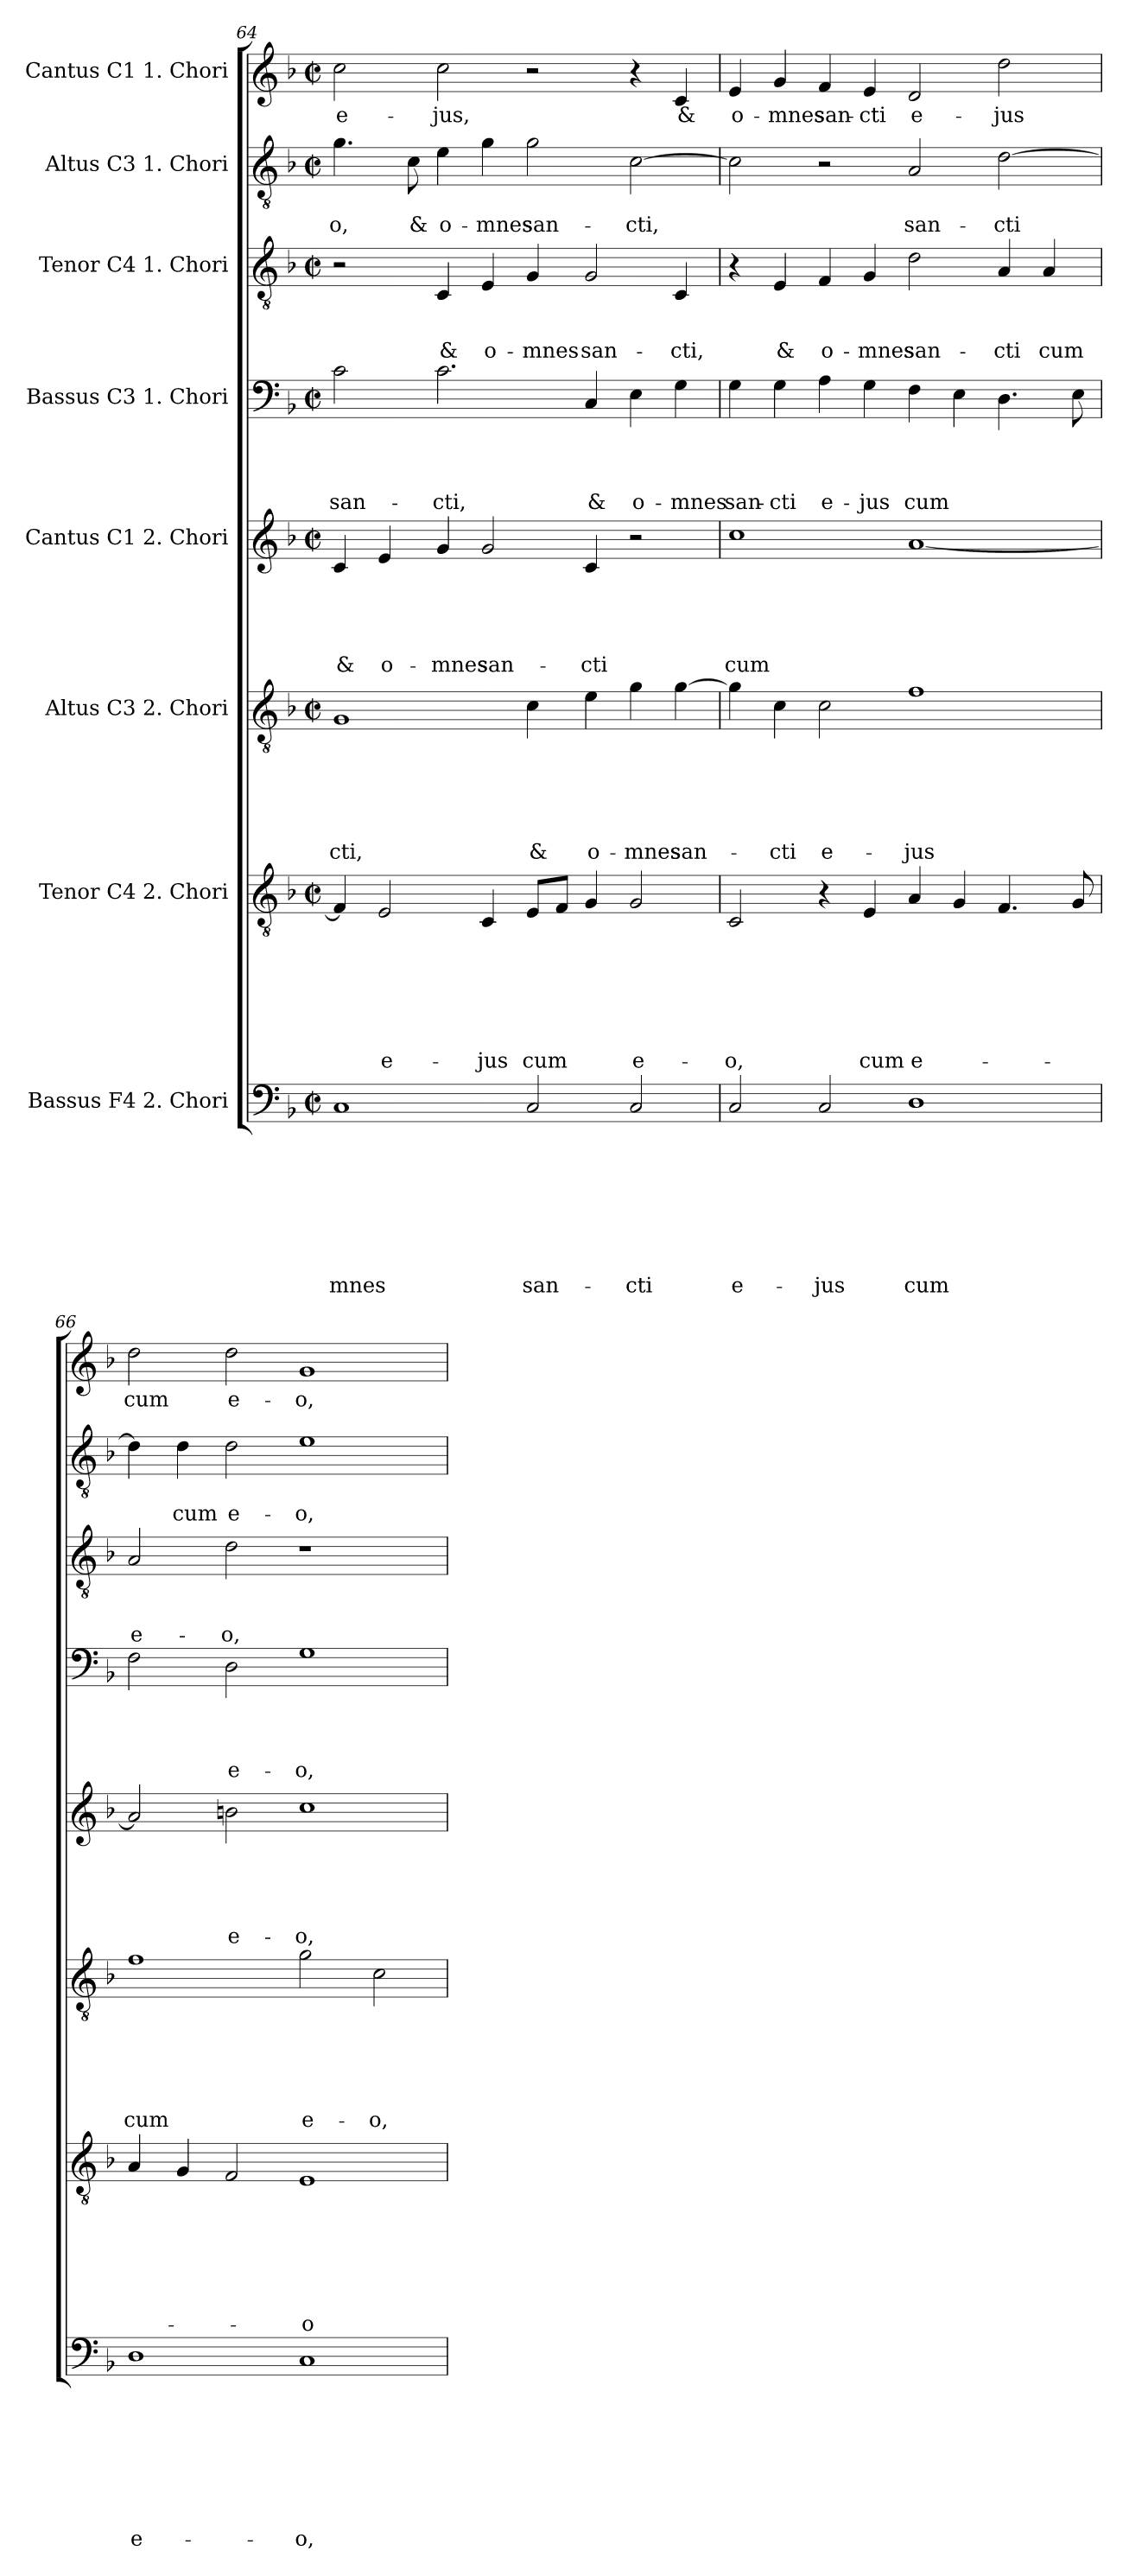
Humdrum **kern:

**kern	**text	**text	**text	**text	**text	**text	**text	**text	**kern	**text	**text	**text	**text	**text	**text	**text	**kern	**text	**text	**text	**text	**text	**text	**kern	**text	**text	**text	**text	**text	**kern	**text	**text	**text	**text	**kern	**text	**text	**text	**kern	**text	**text	**kern	**text
*part8	*part8	*part8	*part8	*part8	*part8	*part8	*part8	*part8	*part7	*part7	*part7	*part7	*part7	*part7	*part7	*part7	*part6	*part6	*part6	*part6	*part6	*part6	*part6	*part5	*part5	*part5	*part5	*part5	*part5	*part4	*part4	*part4	*part4	*part4	*part3	*part3	*part3	*part3	*part2	*part2	*part2	*part1	*part1
*staff8	*staff8	*staff8	*staff8	*staff8	*staff8	*staff8	*staff8	*staff8	*staff7	*staff7	*staff7	*staff7	*staff7	*staff7	*staff7	*staff7	*staff6	*staff6	*staff6	*staff6	*staff6	*staff6	*staff6	*staff5	*staff5	*staff5	*staff5	*staff5	*staff5	*staff4	*staff4	*staff4	*staff4	*staff4	*staff3	*staff3	*staff3	*staff3	*staff2	*staff2	*staff2	*staff1	*staff1
*I"Bassus F4 2. Chori	*	*	*	*	*	*	*	*	*I"Tenor C4 2. Chori	*	*	*	*	*	*	*	*I"Altus C3 2. Chori	*	*	*	*	*	*	*I"Cantus C1 2. Chori	*	*	*	*	*	*I"Bassus C3 1. Chori	*	*	*	*	*I"Tenor C4 1. Chori	*	*	*	*I"Altus C3 1. Chori	*	*	*I"Cantus C1 1. Chori	*
*clefF4	*	*	*	*	*	*	*	*	*clefGv2	*	*	*	*	*	*	*	*clefGv2	*	*	*	*	*	*	*clefG2	*	*	*	*	*	*clefF4	*	*	*	*	*clefGv2	*	*	*	*clefGv2	*	*	*clefG2	*
*k[b-]	*	*	*	*	*	*	*	*	*k[b-]	*	*	*	*	*	*	*	*k[b-]	*	*	*	*	*	*	*k[b-]	*	*	*	*	*	*k[b-]	*	*	*	*	*k[b-]	*	*	*	*k[b-]	*	*	*k[b-]	*
*F:	*	*	*	*	*	*	*	*	*F:	*	*	*	*	*	*	*	*F:	*	*	*	*	*	*	*F:	*	*	*	*	*	*F:	*	*	*	*	*F:	*	*	*	*F:	*	*	*F:	*
*M2/2	*	*	*	*	*	*	*	*	*M2/2	*	*	*	*	*	*	*	*M2/2	*	*	*	*	*	*	*M2/2	*	*	*	*	*	*M2/2	*	*	*	*	*M2/2	*	*	*	*M2/2	*	*	*M2/2	*
*met(c|)	*	*	*	*	*	*	*	*	*met(c|)	*	*	*	*	*	*	*	*met(c|)	*	*	*	*	*	*	*met(c|)	*	*	*	*	*	*met(c|)	*	*	*	*	*met(c|)	*	*	*	*met(c|)	*	*	*met(c|)	*
=64	=64	=64	=64	=64	=64	=64	=64	=64	=64	=64	=64	=64	=64	=64	=64	=64	=64	=64	=64	=64	=64	=64	=64	=64	=64	=64	=64	=64	=64	=64	=64	=64	=64	=64	=64	=64	=64	=64	=64	=64	=64	=64	=64
1C	.	.	.	.	.	.	.	-mnes	4F/]	.	.	.	.	.	.	.	1G	.	.	.	.	.	-cti,	4c/	.	.	.	.	&	2c\	.	.	.	san-	2r	.	.	.	4.g\	.	-o,	2cc\	e-
.	.	.	.	.	.	.	.	.	2E/	.	.	.	.	.	.	e-	.	.	.	.	.	.	.	4e/	.	.	.	.	o-	.	.	.	.	.	.	.	.	.	.	.	.	.	.
.	.	.	.	.	.	.	.	.	.	.	.	.	.	.	.	.	.	.	.	.	.	.	.	.	.	.	.	.	.	.	.	.	.	.	.	.	.	.	8c\	.	&	.	.
.	.	.	.	.	.	.	.	.	.	.	.	.	.	.	.	.	.	.	.	.	.	.	.	4g/	.	.	.	.	-mnes	2.c\	.	.	.	-cti,	4C/	.	.	&	4e\	.	o-	2cc\	-jus,
.	.	.	.	.	.	.	.	.	4C/	.	.	.	.	.	.	-jus	.	.	.	.	.	.	.	2g/	.	.	.	.	san-	.	.	.	.	.	4E/	.	.	o-	4g\	.	-mnes	.	.
2C/	.	.	.	.	.	.	.	san-	8E/L	.	.	.	.	.	.	cum	4c\	.	.	.	.	.	&	.	.	.	.	.	.	.	.	.	.	.	4G/	.	.	-mnes	2g\	.	san-	2r	.
.	.	.	.	.	.	.	.	.	8F/J	.	.	.	.	.	.	.	.	.	.	.	.	.	.	.	.	.	.	.	.	.	.	.	.	.	.	.	.	.	.	.	.	.	.
.	.	.	.	.	.	.	.	.	4G/	.	.	.	.	.	.	.	4e\	.	.	.	.	.	o-	4c/	.	.	.	.	-cti	4C/	.	.	.	&	2G/	.	.	san-	.	.	.	.	.
2C/	.	.	.	.	.	.	.	-cti	2G/	.	.	.	.	.	.	e-	4g\	.	.	.	.	.	-mnes	2r	.	.	.	.	.	4E\	.	.	.	o-	.	.	.	.	[2c\	.	-cti,	4r	.
.	.	.	.	.	.	.	.	.	.	.	.	.	.	.	.	.	[4g\	.	.	.	.	.	san-	.	.	.	.	.	.	4G\	.	.	.	-mnes	4C/	.	.	-cti,	.	.	.	4c/	&
=65	=65	=65	=65	=65	=65	=65	=65	=65	=65	=65	=65	=65	=65	=65	=65	=65	=65	=65	=65	=65	=65	=65	=65	=65	=65	=65	=65	=65	=65	=65	=65	=65	=65	=65	=65	=65	=65	=65	=65	=65	=65	=65	=65
2C/	.	.	.	.	.	.	.	e-	2C/	.	.	.	.	.	.	-o,	4g\]	.	.	.	.	.	.	1cc	.	.	.	.	cum	4G\	.	.	.	san-	4r	.	.	.	2c\]	.	.	4e/	o-
.	.	.	.	.	.	.	.	.	.	.	.	.	.	.	.	.	4c\	.	.	.	.	.	-cti	.	.	.	.	.	.	4G\	.	.	.	-cti	4E/	.	.	&	.	.	.	4g/	-mnes
2C/	.	.	.	.	.	.	.	-jus	4r	.	.	.	.	.	.	.	2c\	.	.	.	.	.	e-	.	.	.	.	.	.	4A\	.	.	.	e-	4F/	.	.	o-	2r	.	.	4f/	san-
.	.	.	.	.	.	.	.	.	4E/	.	.	.	.	.	.	cum	.	.	.	.	.	.	.	.	.	.	.	.	.	4G\	.	.	.	-jus	4G/	.	.	-mnes	.	.	.	4e/	-cti
1D	.	.	.	.	.	.	.	cum	4A/	.	.	.	.	.	.	e-	1f	.	.	.	.	.	-jus	[1a	.	.	.	.	.	4F\	.	.	.	cum	2d\	.	.	san-	2A/	.	san-	2d/	e-
.	.	.	.	.	.	.	.	.	4G/	.	.	.	.	.	.	.	.	.	.	.	.	.	.	.	.	.	.	.	.	4E\	.	.	.	.	.	.	.	.	.	.	.	.	.
.	.	.	.	.	.	.	.	.	4.F/	.	.	.	.	.	.	.	.	.	.	.	.	.	.	.	.	.	.	.	.	4.D\	.	.	.	.	4A/	.	.	-cti	[2d\	.	-cti	2dd\	-jus
.	.	.	.	.	.	.	.	.	.	.	.	.	.	.	.	.	.	.	.	.	.	.	.	.	.	.	.	.	.	.	.	.	.	.	4A/	.	.	cum	.	.	.	.	.
.	.	.	.	.	.	.	.	.	8G/	.	.	.	.	.	.	.	.	.	.	.	.	.	.	.	.	.	.	.	.	8E\	.	.	.	.	.	.	.	.	.	.	.	.	.
!!LO:PB:g=z
=66	=66	=66	=66	=66	=66	=66	=66	=66	=66	=66	=66	=66	=66	=66	=66	=66	=66	=66	=66	=66	=66	=66	=66	=66	=66	=66	=66	=66	=66	=66	=66	=66	=66	=66	=66	=66	=66	=66	=66	=66	=66	=66	=66
1D	.	.	.	.	.	.	.	e-	4A/	.	.	.	.	.	.	.	1f	.	.	.	.	.	cum	2a/]	.	.	.	.	.	2F\	.	.	.	.	2A/	.	.	e-	4d\]	.	.	2dd\	cum
.	.	.	.	.	.	.	.	.	4G/	.	.	.	.	.	.	.	.	.	.	.	.	.	.	.	.	.	.	.	.	.	.	.	.	.	.	.	.	.	4d\	.	cum	.	.
.	.	.	.	.	.	.	.	.	2F/	.	.	.	.	.	.	.	.	.	.	.	.	.	.	2bn\	.	.	.	.	e-	2D\	.	.	.	e-	2d\	.	.	-o,	2d\	.	e-	2dd\	e-
1C	.	.	.	.	.	.	.	-o,	1E	.	.	.	.	.	.	-o	2g\	.	.	.	.	.	e-	1cc	.	.	.	.	-o,	1G	.	.	.	-o,	1r	.	.	.	1e	.	-o,	1g	-o,
.	.	.	.	.	.	.	.	.	.	.	.	.	.	.	.	.	2c\	.	.	.	.	.	-o,	.	.	.	.	.	.	.	.	.	.	.	.	.	.	.	.	.	.	.	.
=	=	=	=	=	=	=	=	=	=	=	=	=	=	=	=	=	=	=	=	=	=	=	=	=	=	=	=	=	=	=	=	=	=	=	=	=	=	=	=	=	=	=	=
*-	*-	*-	*-	*-	*-	*-	*-	*-	*-	*-	*-	*-	*-	*-	*-	*-	*-	*-	*-	*-	*-	*-	*-	*-	*-	*-	*-	*-	*-	*-	*-	*-	*-	*-	*-	*-	*-	*-	*-	*-	*-	*-	*-
